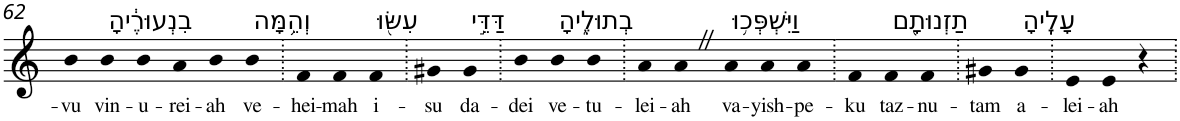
**kern	**text
*part1	*part1
*staff1	*staff1
*I"Piano	*
*I'Pno	*
!!LO:PB:g=z
*clefG2	*
*k[]	*
=62	=62
!	!LO:LY:b
4b	-vu
!LO:TX:a:t=בִנְעוּרֶ֔יהָ	!
!	!LO:LY:b
4b	vin-
!	!LO:LY:b
4b	-u-
!	!LO:LY:b
4a	-rei-
!	!LO:LY:b
4b	-ah
!LO:TX:a:t=וְהֵ֥מָּה	!
!	!LO:LY:b
4b	ve-
=63.	=63.
!	!LO:LY:b
4f	-hei-
!	!LO:LY:b
4f	-mah
!LO:TX:a:t=עִשּׂ֖וּ	!
!	!LO:LY:b
4f	i-
=64.	=64.
!	!LO:LY:b
4g#X	-su
!LO:TX:a:t=דַּדֵּ֣י	!
!	!LO:LY:b
4g#	da-
=65.	=65.
!	!LO:LY:b
4b	-dei
!LO:TX:a:t=בְתוּלֶ֑יהָ	!
!	!LO:LY:b
4b	ve-
!	!LO:LY:b
4b	-tu-
=66.	=66.
!	!LO:LY:b
4a	-lei-
!	!LO:LY:b
4aZ	-ah
!LO:TX:a:t=וַיִּשְׁפְּכ֥וּ	!
!	!LO:LY:b
4a	va-
!	!LO:LY:b
4a	-yish-
!	!LO:LY:b
4a	-pe-
=67.	=67.
!	!LO:LY:b
4f	-ku
!LO:TX:a:t=תַזְנוּתָ֖ם	!
!	!LO:LY:b
4f	taz-
!	!LO:LY:b
4f	-nu-
=68.	=68.
!	!LO:LY:b
4g#X	-tam
!LO:TX:a:t=עָלֶֽיהָ	!
!	!LO:LY:b
4g#	a-
=69.	=69.
!	!LO:LY:b
4e	-lei-
!	!LO:LY:b
4e	-ah
4r	.
=.	=.
*-	*-
